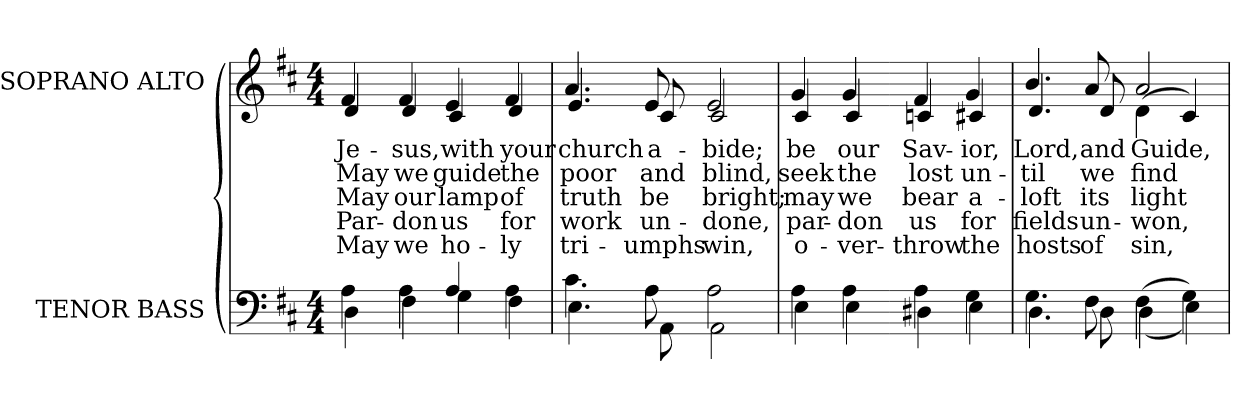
**kern	**kern	**text	**text	**text	**text	**text
*part2	*part1	*part1	*part1	*part1	*part1	*part1
*staff2	*staff1	*staff1	*staff1	*staff1	*staff1	*staff1
*I"TENOR BASS	*I"SOPRANO ALTO	*	*	*	*	*
*I'T. B.	*I'S. A.	*	*	*	*	*
!!LO:PB:g=z
*clefF4	*clefG2	*	*	*	*	*
*k[f#c#]	*k[f#c#]	*	*	*	*	*
*D:	*D:	*	*	*	*	*
*M4/4	*M4/4	*	*	*	*	*
=	=	=	=	=	=	=
*^	*	*	*	*	*	*
!	!	!LO:TX:b:cj:t=1	!	!	!	!	!
!	!	!LO:TX:b:cj:t=2	!	!	!	!	!
!	!	!LO:TX:b:cj:t=3	!	!	!	!	!
!	!	!LO:TX:b:cj:t=4	!	!	!	!	!
!	!	!LO:TX:b:cj:t=5	!	!	!	!	!
!	!	!	!LO:LY:b:color=#000000	!LO:LY:b:color=#000000	!LO:LY:b:color=#000000	!LO:LY:b:color=#000000	!LO:LY:b:color=#000000
*	*	*^	*	*	*	*	*
4Ai\	4Di\	4f#i/	4di/	Je-	May	May	Par-	May
!	!	!	!	!LO:LY:b:color=#000000	!LO:LY:b:color=#000000	!LO:LY:b:color=#000000	!LO:LY:b:color=#000000	!LO:LY:b:color=#000000
4Ai\	4F#i\	4f#i/	4di/	-sus,	we	our	-don	we
!	!	!	!	!LO:LY:b:color=#000000	!LO:LY:b:color=#000000	!LO:LY:b:color=#000000	!LO:LY:b:color=#000000	!LO:LY:b:color=#000000
4Ai/	4Gi\	4ei/	4c#i/	with	guide	lamp	us	ho-
!	!	!	!	!LO:LY:b:color=#000000	!LO:LY:b:color=#000000	!LO:LY:b:color=#000000	!LO:LY:b:color=#000000	!LO:LY:b:color=#000000
4Ai\	4F#i\	4f#i/	4di/	your	the	of	for	-ly
=1	=1	=1	=1	=1	=1	=1	=1	=1
!	!	!	!	!LO:LY:b:color=#000000	!LO:LY:b:color=#000000	!LO:LY:b:color=#000000	!LO:LY:b:color=#000000	!LO:LY:b:color=#000000
4.c#i\	4.Ei\	4.ai/	4.ei/	church	poor	truth	work	tri-
!	!	!	!	!LO:LY:b:color=#000000	!LO:LY:b:color=#000000	!LO:LY:b:color=#000000	!LO:LY:b:color=#000000	!LO:LY:b:color=#000000
8Ai\	8AAi\	8ei/	8c#i/	a-	and	be	un-	-umphs
!	!	!	!	!LO:LY:b:color=#000000	!LO:LY:b:color=#000000	!LO:LY:b:color=#000000	!LO:LY:b:color=#000000	!LO:LY:b:color=#000000
2Ai\	2AAi\	2ei/	2c#i/	-bide;	blind,	bright;	-done,	win,
=2	=2	=2	=2	=2	=2	=2	=2	=2
!	!	!	!	!LO:LY:b:color=#000000	!LO:LY:b:color=#000000	!LO:LY:b:color=#000000	!LO:LY:b:color=#000000	!LO:LY:b:color=#000000
4Ai\	4Ei\	4gi/	4c#i/	be	seek	may	par-	o-
!	!	!	!	!LO:LY:b:color=#000000	!LO:LY:b:color=#000000	!LO:LY:b:color=#000000	!LO:LY:b:color=#000000	!LO:LY:b:color=#000000
4Ai\	4Ei\	4gi/	4c#i/	our	the	we	-don	-ver-
!!LO:LB:g=z	!!
=3-	=3-	=3-	=3-	=3-	=3-	=3-	=3-	=3-
!	!	!	!	!LO:LY:b:color=#000000	!LO:LY:b:color=#000000	!LO:LY:b:color=#000000	!LO:LY:b:color=#000000	!LO:LY:b:color=#000000
4Ai\	4D#Xi\	4f#i/	4cni/	Sav-	lost	bear	us	-throw
!	!	!	!	!LO:LY:b:color=#000000	!LO:LY:b:color=#000000	!LO:LY:b:color=#000000	!LO:LY:b:color=#000000	!LO:LY:b:color=#000000
4Gi\	4Ei\	4gi/	4c#Xi/	-ior,	un-	a-	for	the
=4	=4	=4	=4	=4	=4	=4	=4	=4
!	!	!	!	!LO:LY:b:color=#000000	!LO:LY:b:color=#000000	!LO:LY:b:color=#000000	!LO:LY:b:color=#000000	!LO:LY:b:color=#000000
4.Gi\	4.Di\	4.bi/	4.di/	Lord,	-til	-loft	fields	hosts
!	!	!	!	!LO:LY:b:color=#000000	!LO:LY:b:color=#000000	!LO:LY:b:color=#000000	!LO:LY:b:color=#000000	!LO:LY:b:color=#000000
8F#i\	8Di\	8ai/	8di/	and	we	its	un-	of
!	!	!	!	!LO:LY:b:color=#000000	!LO:LY:b:color=#000000	!LO:LY:b:color=#000000	!LO:LY:b:color=#000000	!LO:LY:b:color=#000000
(4F#i\	(4Di\	2ai/	(4di\	Guide,	find	light	-won,	sin,
4Gi\)	4Ei\)	.	4c#i/)	.	.	.	.	.
*v	*v	*	*	*	*	*	*	*
*	*v	*v	*	*	*	*	*
=	=	=	=	=	=	=
*-	*-	*-	*-	*-	*-	*-
